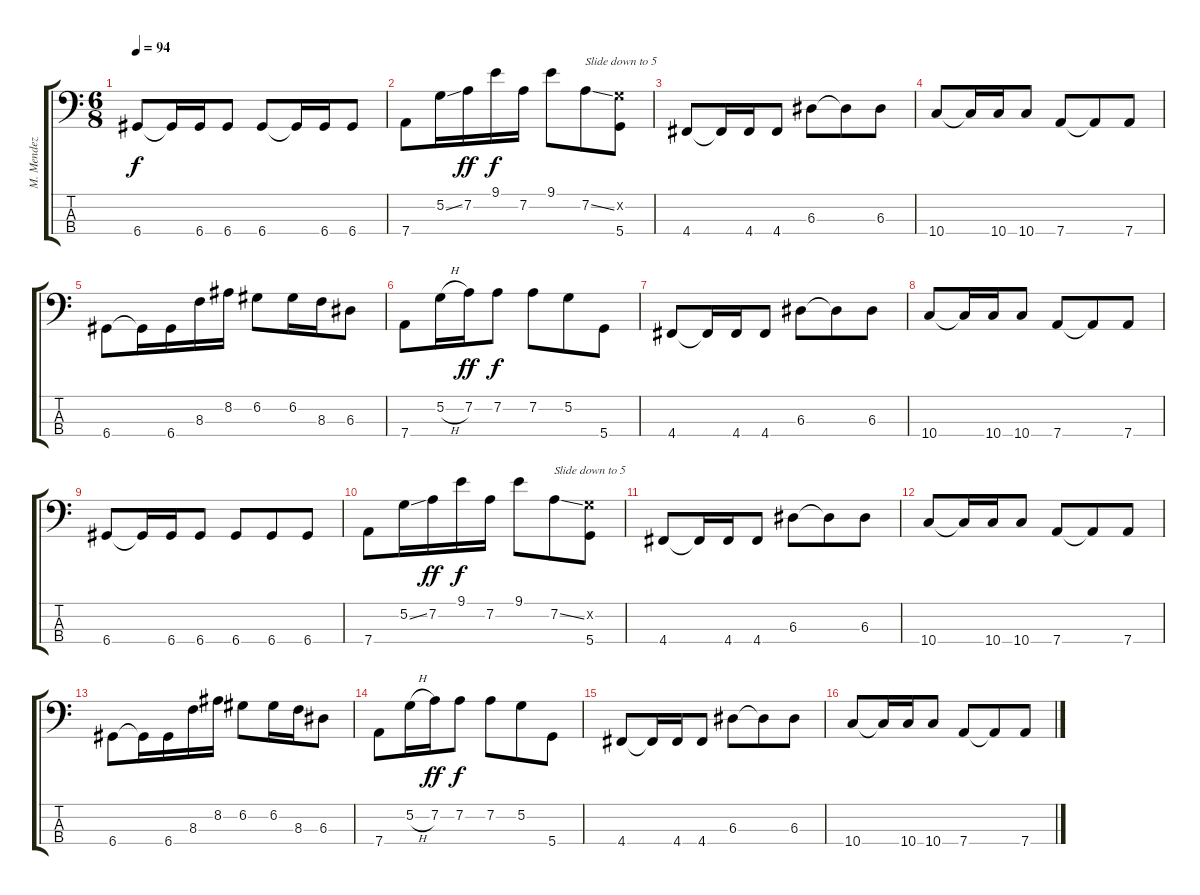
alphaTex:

\track ("M. Mendez" "M. Mendez") {instrument electricbassfinger}
\staff {score tabs}
\tuning (G2 D2 A1 D1) {hide}
\ts (6 8)
\tempo 94
\clef f4
\ks c
6.4.8{dy f} 6.4{t}.16 6.4.16 6.4.8 6.4.8 6.4{t}.16 6.4.16 6.4.8 |
7.4.8 5.2{ss}.16 7.2.16{dy ff} 9.1.16{dy f} 7.2.16 9.1.8 7.2{ss}.8{txt "Slide down to 5"} (5.2{x} 5.4).8 |
4.4.8 4.4{t}.16 4.4.16 4.4.8 6.3.8 6.3{t}.8 6.3.8 |
10.4.8 10.4{t}.16 10.4.16 10.4.8 7.4.8 7.4{t}.8 7.4.8 |
6.4.8 6.4{t}.16 6.4.16 8.3.16 8.2.16 6.2.8 6.2.16 8.3.16 6.3.8 |
7.4.8 5.2{h}.16 7.2.16{dy ff} 7.2.8{dy f} 7.2.8 5.2.8 5.4.8 |
4.4.8 4.4{t}.16 4.4.16 4.4.8 6.3.8 6.3{t}.8 6.3.8 |
10.4.8 10.4{t}.16 10.4.16 10.4.8 7.4.8 7.4{t}.8 7.4.8 |
6.4.8 6.4{t}.16 6.4.16 6.4.8 6.4.8 6.4.8 6.4.8 |
7.4.8 5.2{ss}.16 7.2.16{dy ff} 9.1.16{dy f} 7.2.16 9.1.8 7.2{ss}.8{txt "Slide down to 5"} (5.2{x} 5.4).8 |
4.4.8 4.4{t}.16 4.4.16 4.4.8 6.3.8 6.3{t}.8 6.3.8 |
10.4.8 10.4{t}.16 10.4.16 10.4.8 7.4.8 7.4{t}.8 7.4.8 |
6.4.8 6.4{t}.16 6.4.16 8.3.16 8.2.16 6.2.8 6.2.16 8.3.16 6.3.8 |
7.4.8 5.2{h}.16 7.2.16{dy ff} 7.2.8{dy f} 7.2.8 5.2.8 5.4.8 |
4.4.8 4.4{t}.16 4.4.16 4.4.8 6.3.8 6.3{t}.8 6.3.8 |
10.4.8 10.4{t}.16 10.4.16 10.4.8 7.4.8 7.4{t}.8 7.4.8
